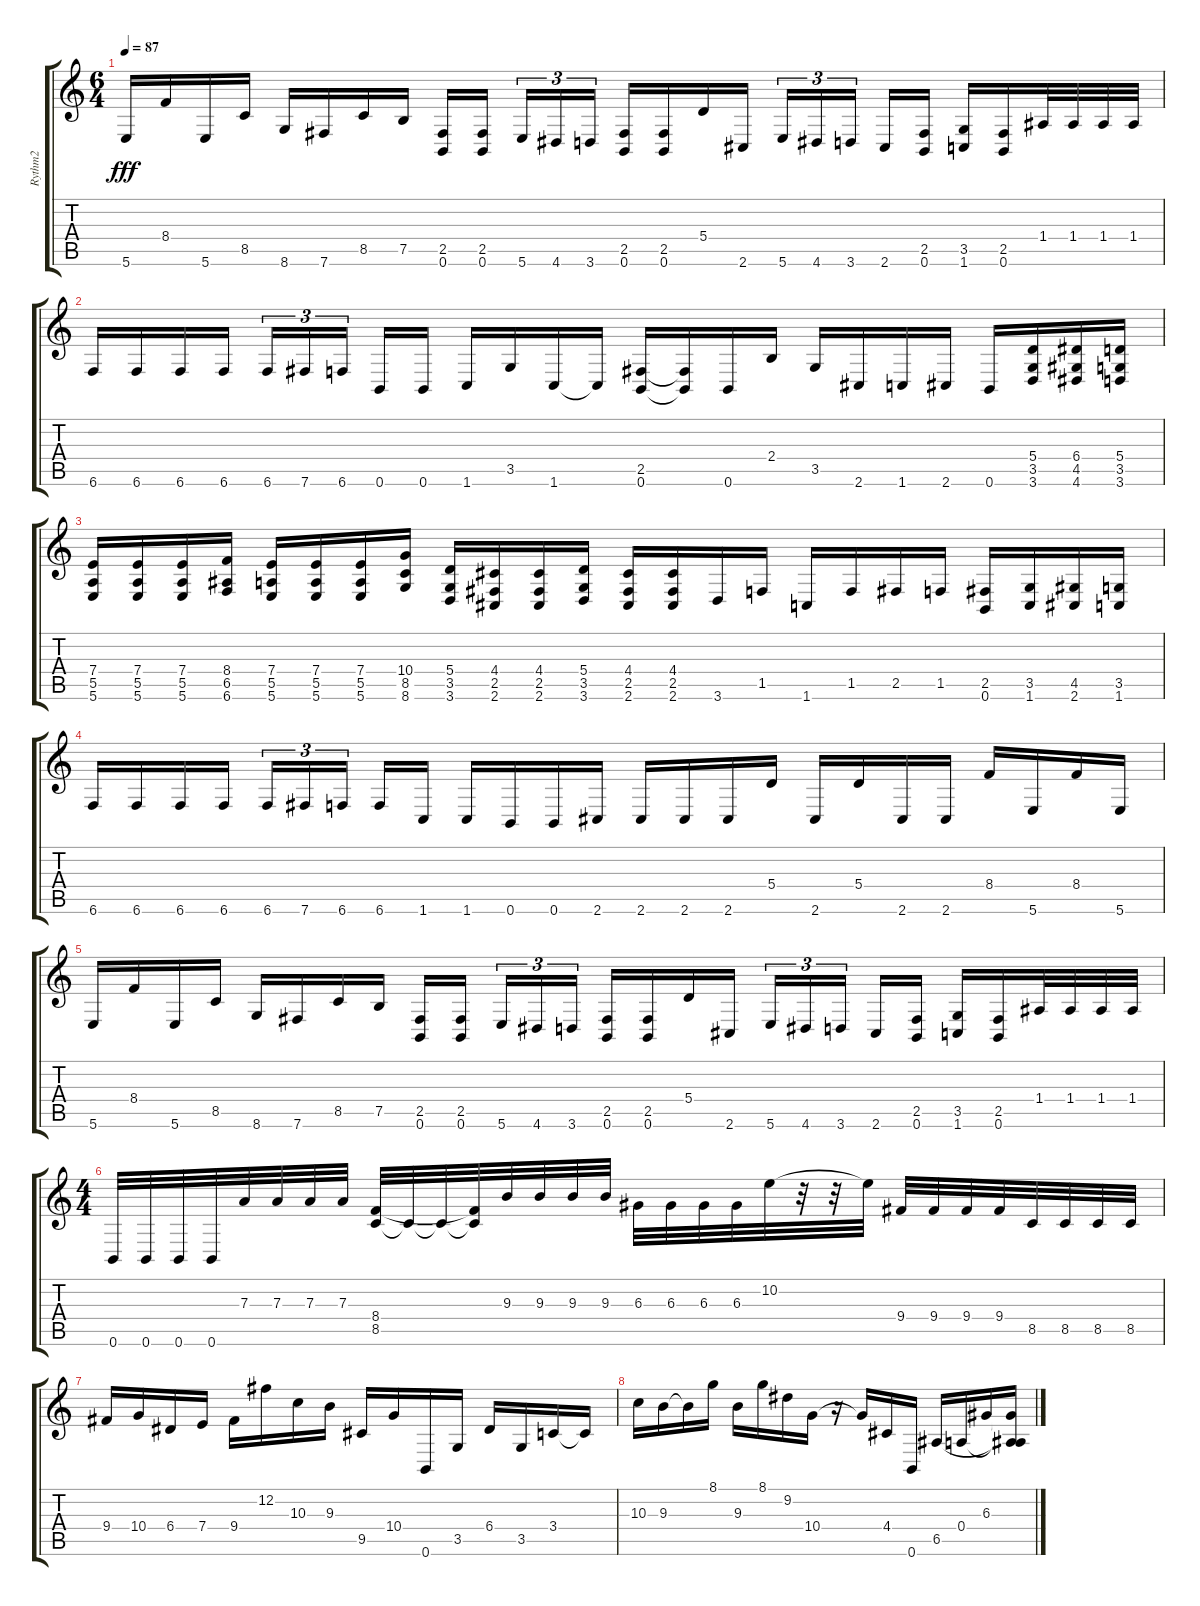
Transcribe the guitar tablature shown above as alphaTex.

\track ("Rythm2" "Rythm2") {instrument distortionguitar}
\staff {score tabs}
\tuning (B3 Gb3 D3 A2 E2 B1) {hide}
\ts (6 4)
\tempo 87
\clef g2
\ks c
5.6.16{dy fff} 8.4.16 5.6.16 8.5.16 8.6.16 7.6.16 8.5.16 7.5.16 (2.5 0.6).16 (2.5 0.6).16{beam splitsecondary} 5.6.16{tu (3 2)} 4.6.16{tu (3 2)} 3.6.16{tu (3 2)} (2.5 0.6).16 (2.5 0.6).16 5.4.16 2.6.16{beam splitsecondary} 5.6.16{tu (3 2)} 4.6.16{tu (3 2)} 3.6.16{tu (3 2) beam splitsecondary} 2.6.16 (2.5 0.6).16 (3.5 1.6).16 (2.5 0.6).16 1.4.32 1.4.32 1.4.32 1.4.32 |
6.6.16 6.6.16 6.6.16 6.6.16{beam splitsecondary} 6.6.16{tu (3 2)} 7.6.16{tu (3 2)} 6.6.16{tu (3 2) beam splitsecondary} 0.6.16 0.6.16 1.6.16 3.5.16 1.6.16 1.6{t}.16 (2.5 0.6).16 (2.5{t} 0.6{t}).16 0.6.16 2.4.16 3.5.16 2.6.16 1.6.16 2.6.16 0.6.16 (5.4 3.5 3.6).16 (6.4 4.5 4.6).16 (5.4 3.5 3.6).16 |
(7.4 5.5 5.6).16 (7.4 5.5 5.6).16 (7.4 5.5 5.6).16 (8.4 6.5 6.6).16 (7.4 5.5 5.6).16 (7.4 5.5 5.6).16 (7.4 5.5 5.6).16 (10.4 8.5 8.6).16 (5.4 3.5 3.6).16 (4.4 2.5 2.6).16 (4.4 2.5 2.6).16 (5.4 3.5 3.6).16 (4.4 2.5 2.6).16 (4.4 2.5 2.6).16 3.6.16 1.5.16 1.6.16 1.5.16 2.5.16 1.5.16 (2.5 0.6).16 (3.5 1.6).16 (4.5 2.6).16 (3.5 1.6).16 |
6.6.16 6.6.16 6.6.16 6.6.16{beam splitsecondary} 6.6.16{tu (3 2)} 7.6.16{tu (3 2)} 6.6.16{tu (3 2) beam splitsecondary} 6.6.16 1.6.16 1.6.16 0.6.16 0.6.16 2.6.16 2.6.16 2.6.16 2.6.16 5.4.16 2.6.16 5.4.16 2.6.16 2.6.16 8.4.16 5.6.16 8.4.16 5.6.16 |
5.6.16 8.4.16 5.6.16 8.5.16 8.6.16 7.6.16 8.5.16 7.5.16 (2.5 0.6).16 (2.5 0.6).16{beam splitsecondary} 5.6.16{tu (3 2)} 4.6.16{tu (3 2)} 3.6.16{tu (3 2)} (2.5 0.6).16 (2.5 0.6).16 5.4.16 2.6.16{beam splitsecondary} 5.6.16{tu (3 2)} 4.6.16{tu (3 2)} 3.6.16{tu (3 2) beam splitsecondary} 2.6.16 (2.5 0.6).16 (3.5 1.6).16 (2.5 0.6).16 1.4.32 1.4.32 1.4.32 1.4.32 |
\ts (4 4)
0.6.32 0.6.32 0.6.32 0.6.32 7.3.32 7.3.32 7.3.32 7.3.32 (8.4 8.5).32 8.5{t}.32 8.5{t}.32 (8.4{t} 8.5{t}).32 9.3.32 9.3.32 9.3.32 9.3.32 6.3.32 6.3.32 6.3.32 6.3.32 10.2.32 r.32 r.32 10.2{t}.32 9.4.32 9.4.32 9.4.32 9.4.32 8.5.32 8.5.32 8.5.32 8.5.32 |
9.4.16 10.4.16 6.4.16 7.4.16 9.4.16 12.2.16 10.3.16 9.3.16 9.5.16 10.4.16 0.6.16 3.5.16 6.4.16 3.5.16 3.4.16 3.4{t}.16 |
10.3.16 9.3.16 9.3{t}.16 8.1.16 9.3.16 8.1.16 9.2.16 10.4.16 r.16 10.4{t}.16 4.4.16 0.6.16 6.5.16 0.4.16 6.3.16 (6.3{t} 0.4{t} 6.5{t}).16
